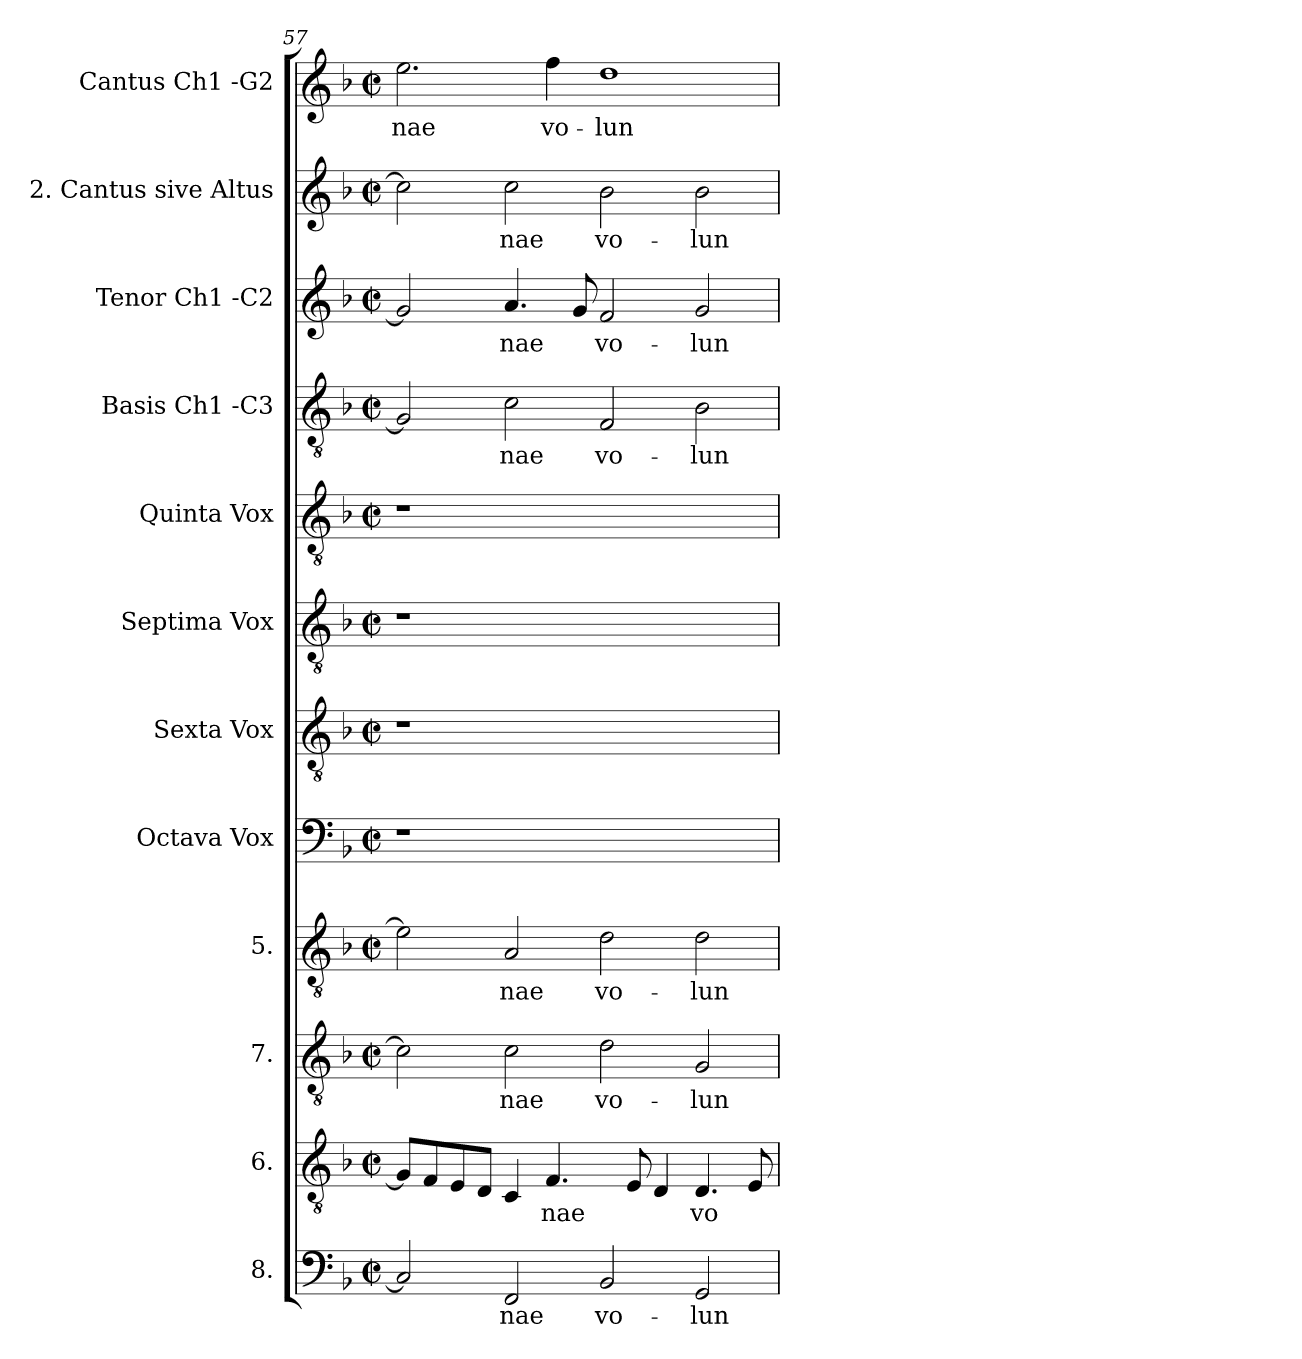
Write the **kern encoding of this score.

**kern	**text	**kern	**text	**kern	**text	**kern	**text	**kern	**kern	**kern	**kern	**kern	**text	**kern	**text	**kern	**text	**kern	**text
*part12	*part12	*part11	*part11	*part10	*part10	*part9	*part9	*part8	*part7	*part6	*part5	*part4	*part4	*part3	*part3	*part2	*part2	*part1	*part1
*staff12	*staff12	*staff11	*staff11	*staff10	*staff10	*staff9	*staff9	*staff8	*staff7	*staff6	*staff5	*staff4	*staff4	*staff3	*staff3	*staff2	*staff2	*staff1	*staff1
*I"8.	*	*I"6.	*	*I"7.	*	*I"5.	*	*I"Octava  Vox	*I"Sexta  Vox	*I"Septima  Vox	*I"Quinta  Vox	*I"Basis  Ch1 -C3	*	*I"Tenor  Ch1 -C2	*	*I"2. Cantus sive  Altus	*	*I"Cantus  Ch1 -G2	*
*	*	*	*	*	*	*	*	*	*	*	*	*I'B	*	*I'T	*	*I'A	*	*I'C	*
!!LO:PB:g=z
*clefF4	*	*clefGv2	*	*clefGv2	*	*clefGv2	*	*clefF4	*clefGv2	*clefGv2	*clefGv2	*clefGv2	*	*clefG2	*	*clefG2	*	*clefG2	*
*k[b-]	*	*k[b-]	*	*k[b-]	*	*k[b-]	*	*k[b-]	*k[b-]	*k[b-]	*k[b-]	*k[b-]	*	*k[b-]	*	*k[b-]	*	*k[b-]	*
*F:	*	*F:	*	*F:	*	*F:	*	*F:	*F:	*F:	*F:	*F:	*	*F:	*	*F:	*	*F:	*
*M2/2	*	*M2/2	*	*M2/2	*	*M2/2	*	*M2/2	*M2/2	*M2/2	*M2/2	*M2/2	*	*M2/2	*	*M2/2	*	*M2/2	*
*met(c|)	*	*met(c|)	*	*met(c|)	*	*met(c|)	*	*met(c|)	*met(c|)	*met(c|)	*met(c|)	*met(c|)	*	*met(c|)	*	*met(c|)	*	*met(c|)	*
=57	=57	=57	=57	=57	=57	=57	=57	=57	=57	=57	=57	=57	=57	=57	=57	=57	=57	=57	=57
!	!LO:LY:b:cj	!	!LO:LY:b:cj	!	!LO:LY:b:cj	!	!LO:LY:b:cj	!	!	!	!	!	!LO:LY:b:cj	!	!LO:LY:b:cj	!	!LO:LY:b:cj	!	!LO:LY:b:cj
2C/]	--	8G/L]	--	2c\]	--	2e\]	--	1r	1r	1r	1r	2G/]	--	2g/]	--	2cc\]	--	2.ee\	-nae
!	!	!	!LO:LY:b:cj	!	!	!	!	!	!	!	!	!	!	!	!	!	!	!	!
.	.	8F/	--	.	.	.	.	.	.	.	.	.	.	.	.	.	.	.	.
!	!	!	!LO:LY:b:cj	!	!	!	!	!	!	!	!	!	!	!	!	!	!	!	!
.	.	8E/	--	.	.	.	.	.	.	.	.	.	.	.	.	.	.	.	.
!	!	!	!LO:LY:b:cj	!	!	!	!	!	!	!	!	!	!	!	!	!	!	!	!
.	.	8D/J	--	.	.	.	.	.	.	.	.	.	.	.	.	.	.	.	.
!	!LO:LY:b:cj	!	!LO:LY:b:cj	!	!LO:LY:b:cj	!	!LO:LY:b:cj	!	!	!	!	!	!LO:LY:b:cj	!	!LO:LY:b:cj	!	!LO:LY:b:cj	!	!
2FF/	-nae	4C/	--	2c\	-nae	2A/	-nae	.	.	.	.	2c\	-nae	4.a/	-nae	2cc\	-nae	.	.
!	!	!	!LO:LY:b:cj	!	!	!	!	!	!	!	!	!	!	!	!	!	!	!	!LO:LY:b:cj
.	.	4.F/	-nae	.	.	.	.	.	.	.	.	.	.	.	.	.	.	4ff\	vo-
!	!	!	!	!	!	!	!	!	!	!	!	!	!	!	!LO:LY:b:cj	!	!	!	!
.	.	.	.	.	.	.	.	.	.	.	.	.	.	8g/	.	.	.	.	.
!	!LO:LY:b:cj	!	!	!	!LO:LY:b:cj	!	!LO:LY:b:cj	!	!	!	!	!	!LO:LY:b:cj	!	!LO:LY:b:cj	!	!LO:LY:b:cj	!	!LO:LY:b:cj
2BB-/	vo-	.	.	2d\	vo-	2d\	vo-	1ryy	1ryy	1ryy	1ryy	2F/	vo-	2f/	vo-	2b-\	vo-	1dd	-lun-
!	!	!	!LO:LY:b:cj	!	!	!	!	!	!	!	!	!	!	!	!	!	!	!	!
.	.	8E/	.	.	.	.	.	.	.	.	.	.	.	.	.	.	.	.	.
!	!	!	!LO:LY:b:cj	!	!	!	!	!	!	!	!	!	!	!	!	!	!	!	!
.	.	4D/	.	.	.	.	.	.	.	.	.	.	.	.	.	.	.	.	.
!	!LO:LY:b:cj	!	!LO:LY:b:cj	!	!LO:LY:b:cj	!	!LO:LY:b:cj	!	!	!	!	!	!LO:LY:b:cj	!	!LO:LY:b:cj	!	!LO:LY:b:cj	!	!
2GG/	-lun-	4.D/	vo-	2G/	-lun-	2d\	-lun-	.	.	.	.	2B-\	-lun-	2g/	-lun-	2b-\	-lun-	.	.
!	!	!	!LO:LY:b:cj	!	!	!	!	!	!	!	!	!	!	!	!	!	!	!	!
.	.	8E/	--	.	.	.	.	.	.	.	.	.	.	.	.	.	.	.	.
=	=	=	=	=	=	=	=	=	=	=	=	=	=	=	=	=	=	=	=
*-	*-	*-	*-	*-	*-	*-	*-	*-	*-	*-	*-	*-	*-	*-	*-	*-	*-	*-	*-
